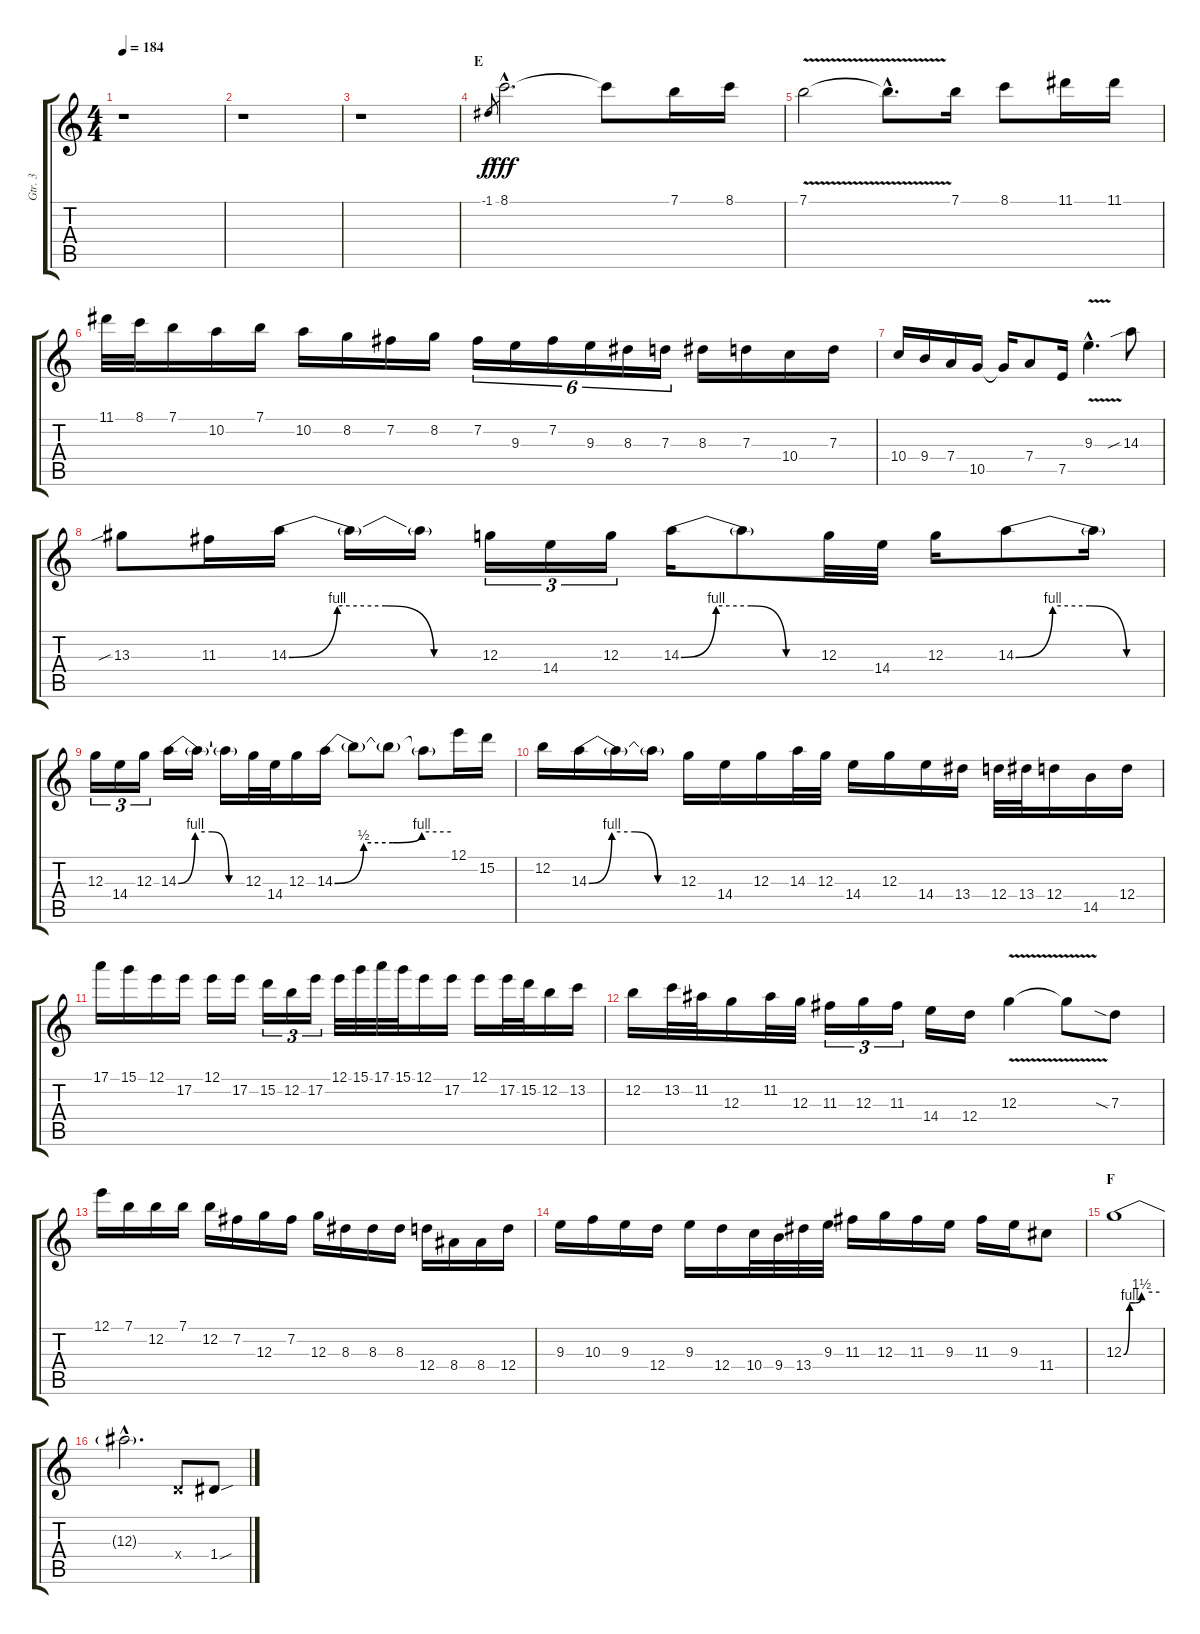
\track ("Gtr. 3" "Gtr. 3") {instrument distortionguitar}
\staff {score tabs}
\tuning (E4 B3 G3 D3 A2 D2) {hide}
\ts (4 4)
\tempo 184
\clef g2
\ks c
r.1{dy f} |
r.1 |
r.1 |
\section ("" "E")
-1.1.8{gr} 8.1{hac}.2{d dy fff} 8.1{t}.8 7.1.16 8.1.16 |
7.1{v}.2 7.1{hac t}.8{d} 7.1.16 8.1.8 11.1.16 11.1.16 |
11.1.32 8.1.32 7.1.16 10.2.16 7.1.16 10.2.16 8.2.16 7.2.16 8.2.16 7.2.16{tu (6 4)} 9.3.16{tu (6 4)} 7.2.16{tu (6 4)} 9.3.16{tu (6 4)} 8.3.16{tu (6 4)} 7.3.16{tu (6 4)} 8.3.16 7.3.16 10.4.16 7.3.16 |
10.4.16 9.4.16 7.4.16 10.5.16 10.5{t}.16 7.4.8 7.5.16 9.3{v hac}.4{d} 14.3{sib}.8 |
13.3{sib}.8 11.3.16 14.3{be (custom 0 0 15 4 30 4 45 0 60 0)}.16 14.3{t}.16 14.3{t}.16 12.3.16{tu (3 2)} 14.4.16{tu (3 2)} 12.3.16{tu (3 2)} 14.3{be (custom 0 0 15 4 30 4 45 0 60 0)}.16 14.3{t}.8 12.3.32 14.4.32 12.3.16 14.3{be (custom 0 0 15 4 30 4 45 0 60 0)}.8 14.3{t}.16 |
12.3.16{tu (3 2)} 14.4.16{tu (3 2)} 12.3.16{tu (3 2)} 14.3{be (custom 0 0 15 4 30 4 45 0 60 0)}.16 14.3{t}.16 14.3{t}.16 12.3.32 14.4.32 12.3.16 14.3{be (custom 0 0 15 2 30 2 45 4 60 4)}.16 14.3{t}.8 14.3{t}.8 14.3{t}.8 12.1.16 15.2.16 |
12.2.16 14.3{be (custom 0 0 15 4 30 4 45 0 60 0)}.16 14.3{t}.16 14.3{t}.16 12.3.16 14.4.16 12.3.16 14.3.32 12.3.32 14.4.16 12.3.16 14.4.16 13.4.16 12.4.32 13.4.32 12.4.16 14.5.16 12.4.16 |
17.1.16 15.1.16 12.1.16 17.2.16 12.1.16 17.2.16 15.2.16{tu (3 2)} 12.2.16{tu (3 2)} 17.2.16{tu (3 2)} 12.1.32 15.1.32 17.1.32 15.1.32 12.1.16 17.2.16 12.1.16 17.2.32 15.2.32 12.2.16 13.2.16 |
12.2.16 13.2.32 11.2.32 12.3.16 11.2.32 12.3.32 11.3.16{tu (3 2)} 12.3.16{tu (3 2)} 11.3.16{tu (3 2)} 14.4.16 12.4.16 12.3{v}.4 12.3{t}.8 7.3{sia}.8 |
12.1.16 7.1.16 12.2.16 7.1.16 12.2.16 7.2.16 12.3.16 7.2.16 12.3.16 8.3.16 8.3.16 8.3.16 12.4.16 8.4.16 8.4.16 12.4.16 |
9.3.16 10.3.16 9.3.16 12.4.16 9.3.16 12.4.16 10.4.32 9.4.32 13.4.32 9.3.32 11.3.16 12.3.16 11.3.16 9.3.16 11.3.16 9.3.16 11.4.8 |
\section ("" "F")
12.3{be (custom 0 0 10 4 20 4 30 6 60 6)}.1 |
12.3{hac t}.2{d} 0.4{x}.8 1.4{sou}.8
